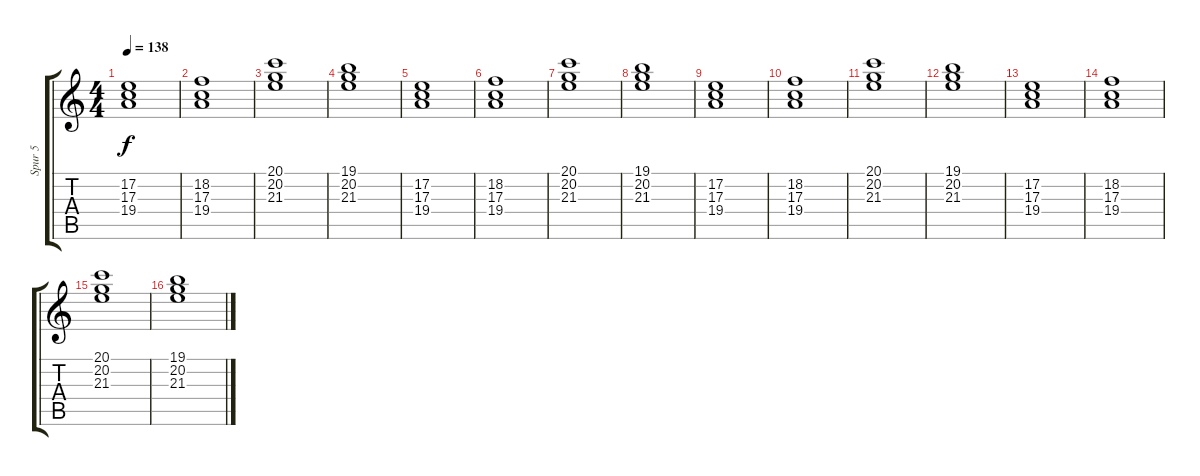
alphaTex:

\track ("Spur 5" "Spur 5") {instrument synthstrings1}
\staff {score tabs}
\tuning (E4 B3 G3 D3 A2 E2) {hide}
\ts (4 4)
\tempo 138
\clef g2
\ks c
(17.2 17.3 19.4).1{dy f} |
(18.2 17.3 19.4).1 |
(20.1 20.2 21.3).1 |
(19.1 20.2 21.3).1 |
(17.2 17.3 19.4).1 |
(18.2 17.3 19.4).1 |
(20.1 20.2 21.3).1 |
(19.1 20.2 21.3).1 |
(17.2 17.3 19.4).1 |
(18.2 17.3 19.4).1 |
(20.1 20.2 21.3).1 |
(19.1 20.2 21.3).1 |
(17.2 17.3 19.4).1 |
(18.2 17.3 19.4).1 |
(20.1 20.2 21.3).1 |
(19.1 20.2 21.3).1
